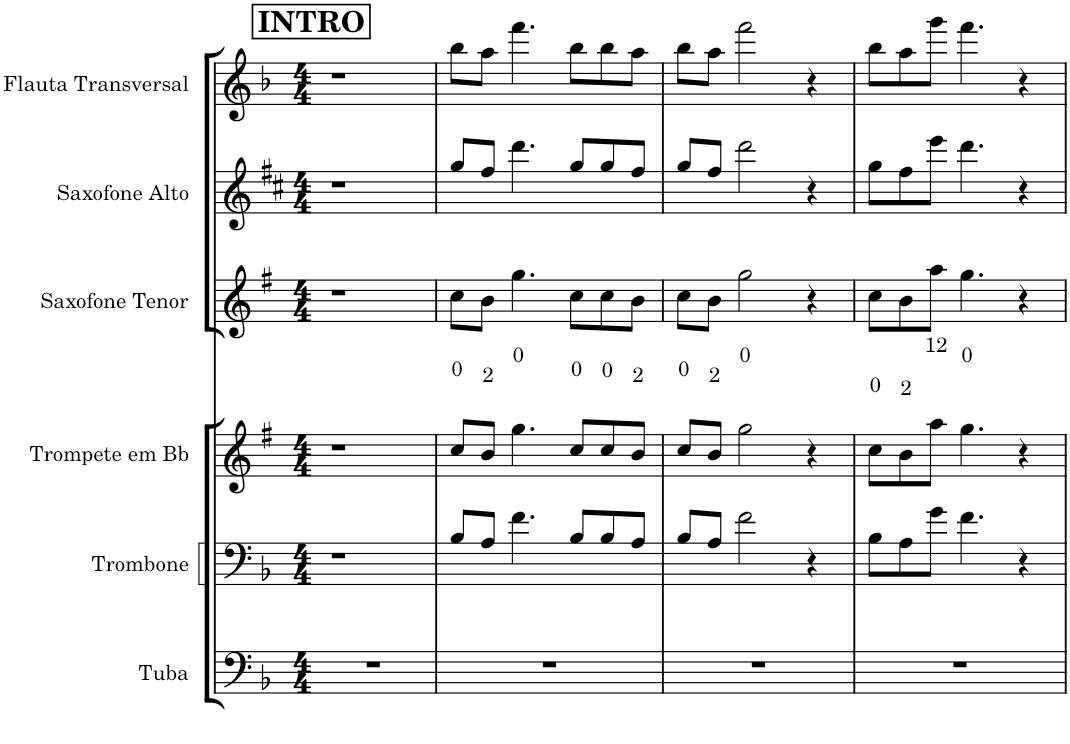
**kern	**kern	**kern	**kern	**kern	**kern
*part6	*part5	*part4	*part3	*part2	*part1
*staff6	*staff5	*staff4	*staff3	*staff2	*staff1
*I"Tuba	*I"Trombone	*I"Trompete em Bb	*I"Saxofone Tenor	*I"Saxofone Alto	*I"Flauta Transversal
*I'Tba.	*I'Tbn.	*I'Tpt. em Bb	*I'Sax. Tn.	*	*I'Fl.
*clefF4	*clefF4	*clefG2	*clefG2	*clefG2	*clefG2
*	*	*Trd1c2	*Trd8c14	*Trd5c9	*
*k[b-]	*k[b-]	*k[f#]	*k[f#]	*k[f#c#]	*k[b-]
*M4/4	*M4/4	*M4/4	*M4/4	*M4/4	*M4/4
!!LO:REH:place=s1:a:B:cj:fs=14:t=INTRO
=1	=1	=1	=1	=1	=1
1r	1r	1r	1r	1r	1r
=2	=2	=2	=2	=2	=2
1r	8B-/L	8cc/L	8cc\L	8gg/L	8bb-\L
.	8A/J	8b/J	8b\J	8ff#/J	8aa\J
.	4.f\	4.gg\	4.gg\	4.ddd\	4.fff\
.	8B-/L	8cc/L	8cc\L	8gg/L	8bb-\L
.	8B-/	8cc/	8cc\	8gg/	8bb-\
.	8A/J	8b/J	8b\J	8ff#/J	8aa\J
=3	=3	=3	=3	=3	=3
1r	8B-/L	8cc/L	8cc\L	8gg/L	8bb-\L
.	8A/J	8b/J	8b\J	8ff#/J	8aa\J
.	2f\	2gg\	2gg\	2ddd\	2fff\
.	4r	4r	4r	4r	4r
=4	=4	=4	=4	=4	=4
1r	8B-\L	8cc\L	8cc\L	8gg\L	8bb-\L
.	8A\	8b\	8b\	8ff#\	8aa\
.	8g\J	8aa\J	8aa\J	8eee\J	8ggg\J
.	4.f\	4.gg\	4.gg\	4.ddd\	4.fff\
.	4r	4r	4r	4r	4r
=	=	=	=	=	=
*-	*-	*-	*-	*-	*-
